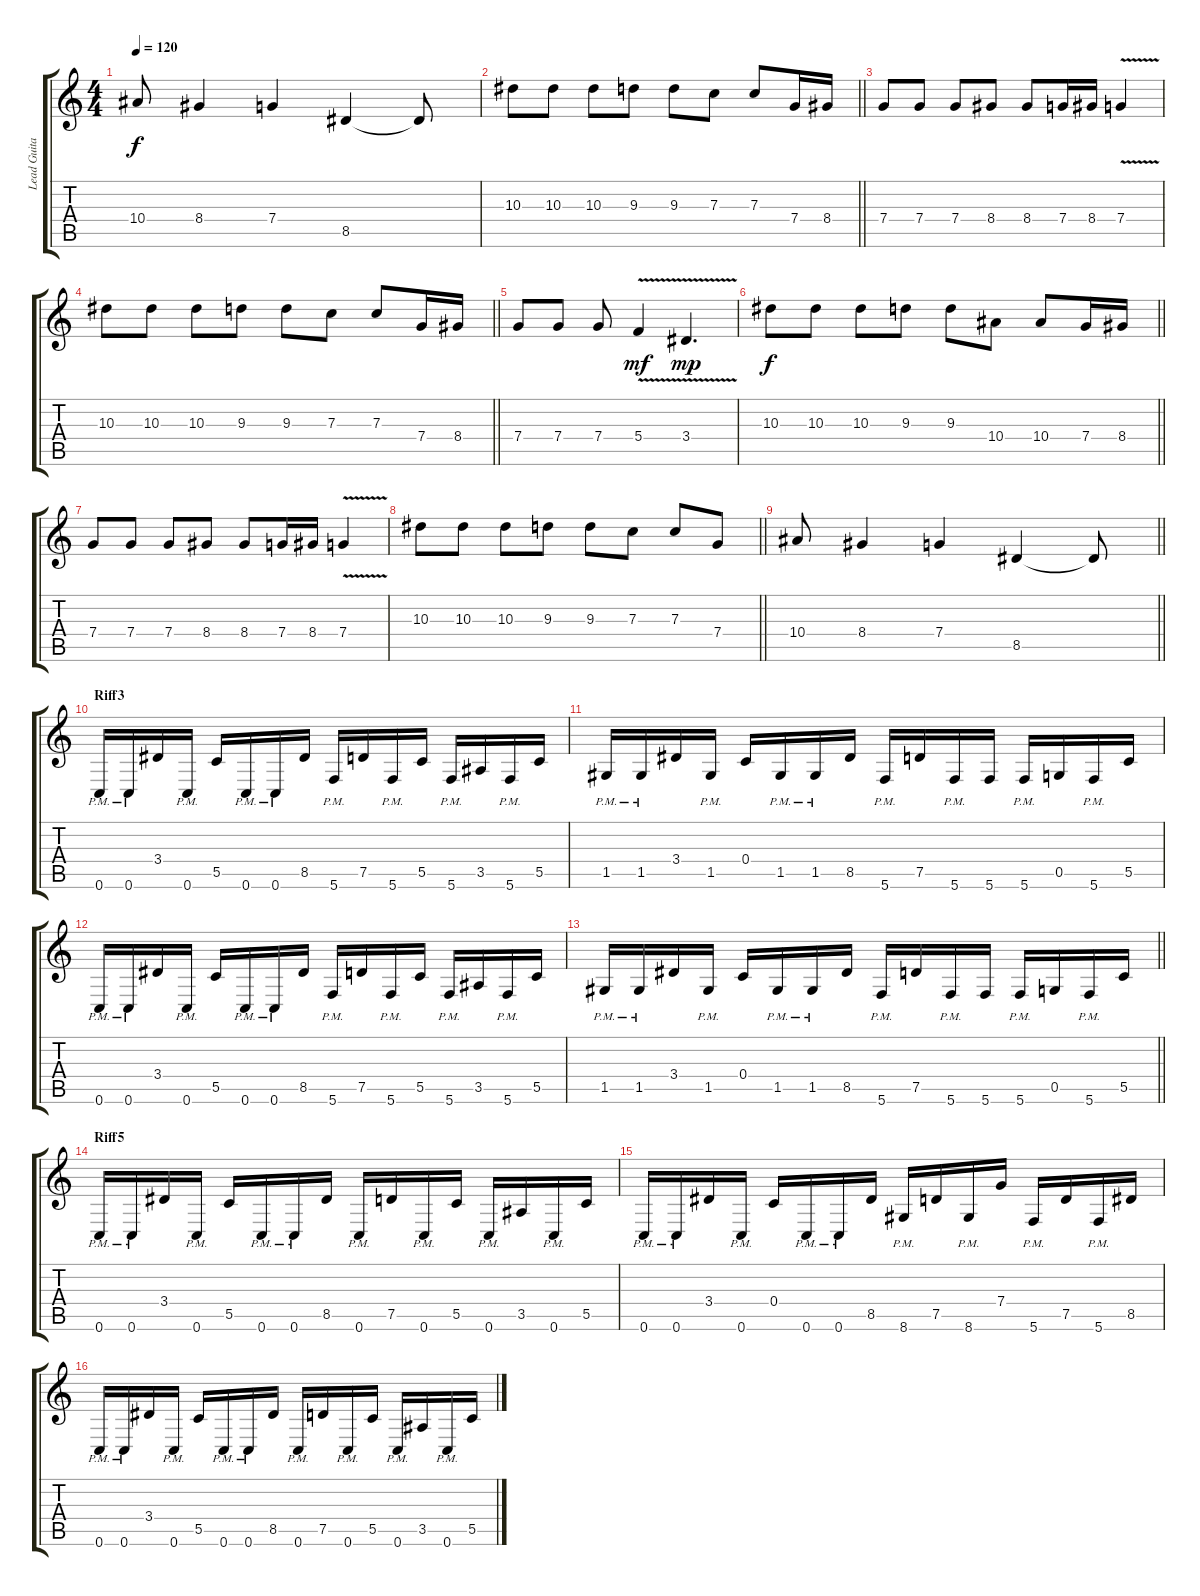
\track ("Lead Guitar 1" "Lead Guita") {instrument overdrivenguitar}
\staff {score tabs}
\tuning (D4 A3 F3 C3 G2 C2) {hide}
\ts (4 4)
\tempo 120
\clef g2
\ks c
10.4.8{dy f} 8.4.4 7.4.4 8.5.4 8.5{t}.8 |
\barLineRight lightlight
10.3.8 10.3.8 10.3.8 9.3.8 9.3.8 7.3.8 7.3.8 7.4.16 8.4.16 |
7.4.8 7.4.8 7.4.8 8.4.8 8.4.8 7.4.16 8.4.16 7.4{v}.4 |
\barLineRight lightlight
10.3.8 10.3.8 10.3.8 9.3.8 9.3.8 7.3.8 7.3.8 7.4.16 8.4.16 |
7.4.8 7.4.8 7.4.8 5.4{v}.4{dy mf} 3.4{v}.4{d dy mp} |
\barLineRight lightlight
10.3.8{dy f} 10.3.8 10.3.8 9.3.8 9.3.8 10.4.8 10.4.8 7.4.16 8.4.16 |
7.4.8 7.4.8 7.4.8 8.4.8 8.4.8 7.4.16 8.4.16 7.4{v}.4 |
\barLineRight lightlight
10.3.8 10.3.8 10.3.8 9.3.8 9.3.8 7.3.8 7.3.8 7.4.8 |
\barLineRight lightlight
10.4.8 8.4.4 7.4.4 8.5.4 8.5{t}.8 |
\section ("" "Riff3")
0.6{pm}.16{volume 11} 0.6{pm}.16 3.4.16 0.6{pm}.16 5.5.16 0.6{pm}.16 0.6{pm}.16 8.5.16 5.6{pm}.16 7.5.16 5.6{pm}.16 5.5.16 5.6{pm}.16 3.5.16 5.6{pm}.16 5.5.16 |
1.5{pm}.16 1.5{pm}.16 3.4.16 1.5{pm}.16 0.4.16 1.5{pm}.16 1.5{pm}.16 8.5.16 5.6{pm}.16 7.5.16 5.6{pm}.16 5.6.16 5.6{pm}.16 0.5.16 5.6{pm}.16 5.5.16 |
0.6{pm}.16 0.6{pm}.16 3.4.16 0.6{pm}.16 5.5.16 0.6{pm}.16 0.6{pm}.16 8.5.16 5.6{pm}.16 7.5.16 5.6{pm}.16 5.5.16 5.6{pm}.16 3.5.16 5.6{pm}.16 5.5.16 |
\barLineRight lightlight
1.5{pm}.16 1.5{pm}.16 3.4.16 1.5{pm}.16 0.4.16 1.5{pm}.16 1.5{pm}.16 8.5.16 5.6{pm}.16 7.5.16 5.6{pm}.16 5.6.16 5.6{pm}.16 0.5.16 5.6{pm}.16 5.5.16 |
\section ("" "Riff5")
0.6{pm}.16{volume 10} 0.6{pm}.16 3.4.16 0.6{pm}.16 5.5.16 0.6{pm}.16 0.6{pm}.16 8.5.16 0.6{pm}.16 7.5.16 0.6{pm}.16 5.5.16 0.6{pm}.16 3.5.16 0.6{pm}.16 5.5.16 |
0.6{pm}.16 0.6{pm}.16 3.4.16 0.6{pm}.16 0.4.16 0.6{pm}.16 0.6{pm}.16 8.5.16 8.6{pm}.16 7.5.16 8.6{pm}.16 7.4.16 5.6{pm}.16 7.5.16 5.6{pm}.16 8.5.16 |
0.6{pm}.16 0.6{pm}.16 3.4.16 0.6{pm}.16 5.5.16 0.6{pm}.16 0.6{pm}.16 8.5.16 0.6{pm}.16 7.5.16 0.6{pm}.16 5.5.16 0.6{pm}.16 3.5.16 0.6{pm}.16 5.5.16
